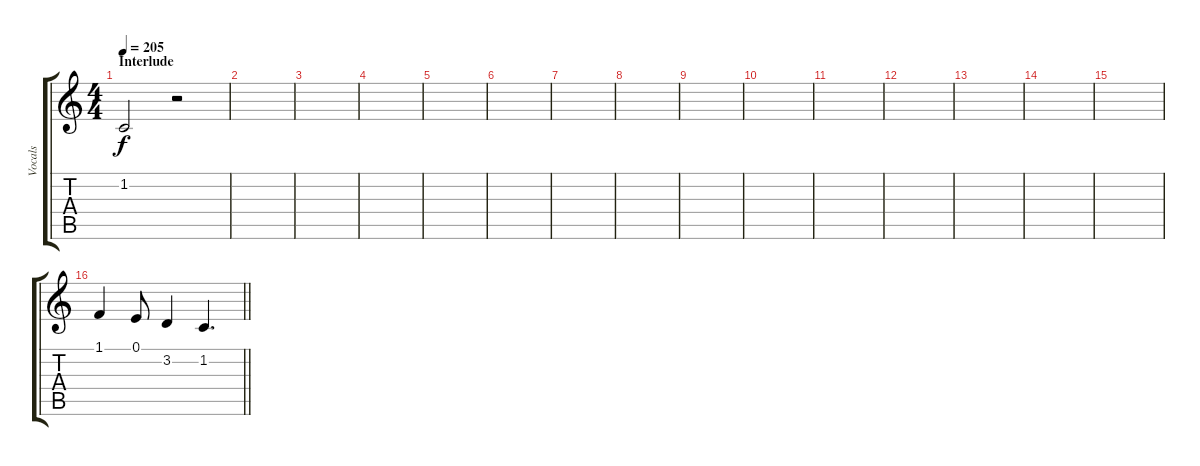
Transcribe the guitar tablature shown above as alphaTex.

\track ("Vocals" "Vocals") {instrument clarinet}
\staff {score tabs}
\tuning (E4 B3 G3 D3 A2 E2) {hide}
\ts (4 4)
\section ("" "Interlude")
\tempo 205
\clef g2
\ks c
1.2{t}.2{dy f} r.2 |
|
|
|
|
|
|
|
|
|
|
|
|
|
|
\barLineRight lightlight
1.1.4 0.1.8 3.2.4 1.2.4{d}
